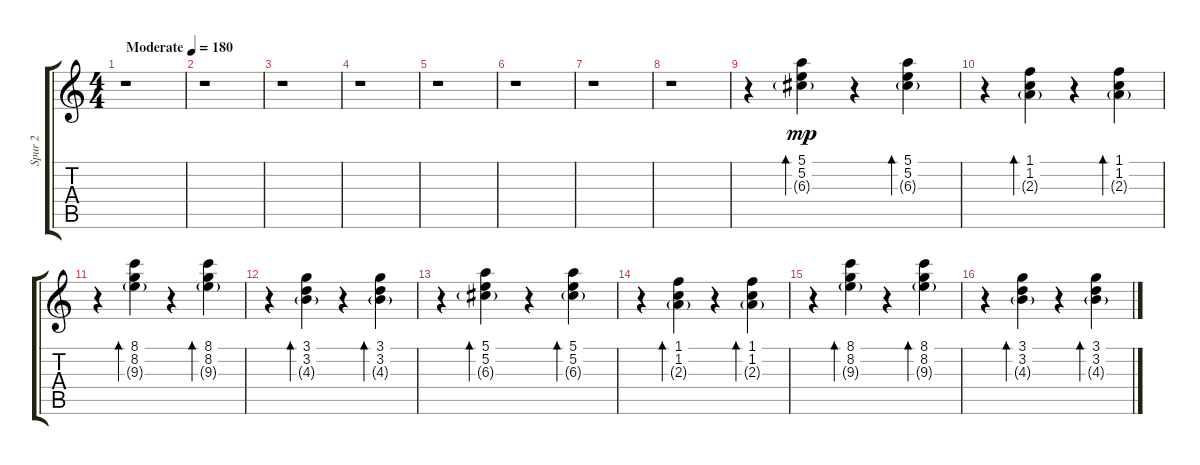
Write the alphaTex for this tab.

\track ("Spur 2" "Spur 2") {instrument electricguitarclean}
\staff {score tabs}
\tuning (E4 B3 G3 D3 A2 E2) {hide}
\ts (4 4)
\tempo (180 "Moderate")
\clef g2
\ks c
r.1{dy mp instrument electricguitarclean} |
r.1 |
r.1 |
r.1 |
r.1 |
r.1 |
r.1 |
r.1 |
r.4 (5.1 5.2 6.3{g}).4{bd 120} r.4 (5.1 5.2 6.3{g}).4{bd 60} |
r.4 (1.1 1.2 2.3{g}).4{bd 60} r.4 (1.1 1.2 2.3{g}).4{bd 60} |
r.4 (8.1 8.2 9.3{g}).4{bd 60} r.4 (8.1 8.2 9.3{g}).4{bd 60} |
r.4 (3.1 3.2 4.3{g}).4{bd 60} r.4 (3.1 3.2 4.3{g}).4{bd 60} |
r.4 (5.1 5.2 6.3{g}).4{bd 120} r.4 (5.1 5.2 6.3{g}).4{bd 60} |
r.4 (1.1 1.2 2.3{g}).4{bd 60} r.4 (1.1 1.2 2.3{g}).4{bd 60} |
r.4 (8.1 8.2 9.3{g}).4{bd 60} r.4 (8.1 8.2 9.3{g}).4{bd 60} |
r.4 (3.1 3.2 4.3{g}).4{bd 60} r.4 (3.1 3.2 4.3{g}).4{bd 60}
